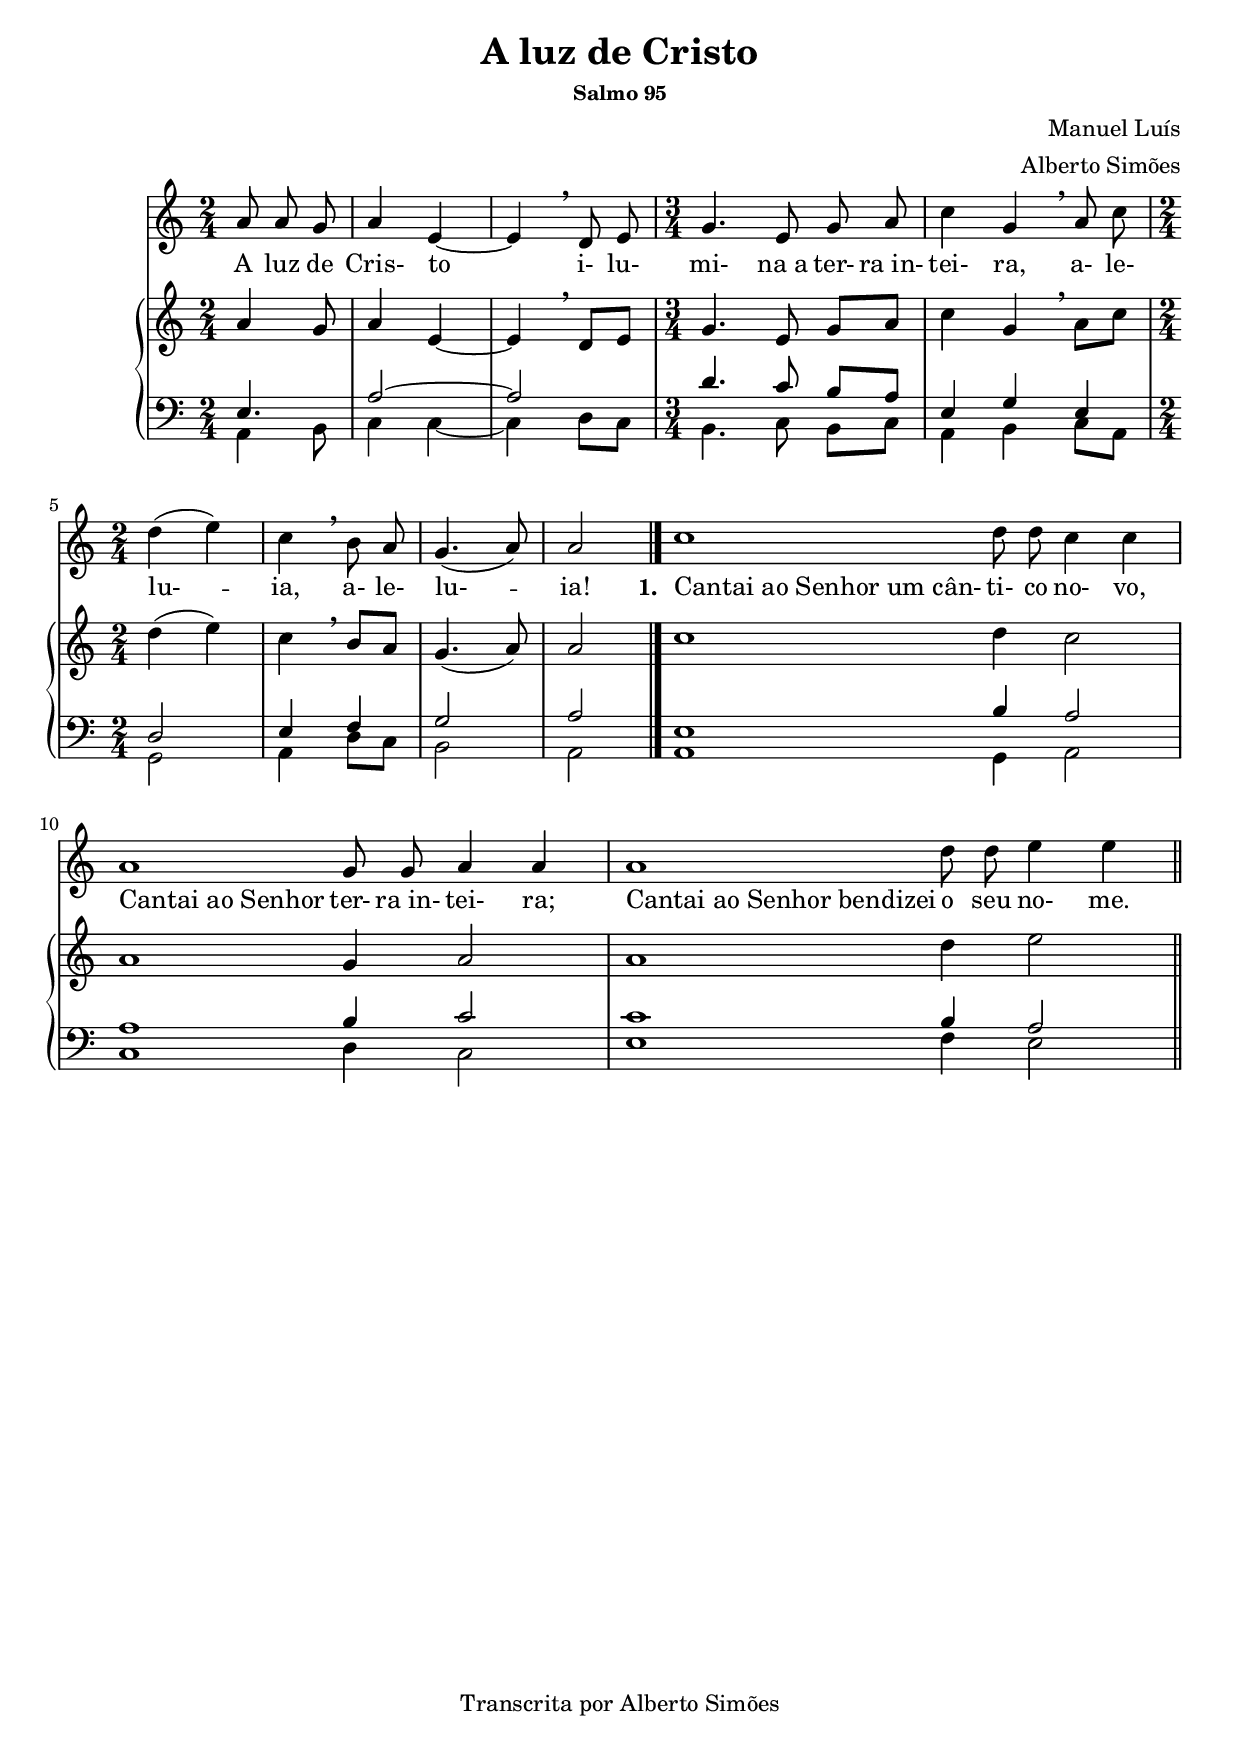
\version "2.14.0"

\header {
  title = "A luz de Cristo"
  subsubtitle = "Salmo 95"
  
  composer = "Manuel Luís"
  arranger = "Alberto Simões"
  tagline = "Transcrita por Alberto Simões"

  ocasioes = "ofertorio"
  seccao   = "ofertorio"
}


melody = \relative c'' {
  \time 2/4
  \key a \minor

  \autoBeamOff
  \partial 8*3 a8 a g | a4 e ~ |e \breathe d8 e |
  \time 3/4 g4. e8 g a | c4 g \breathe a8 c |
  \time 2/4 d4( e) | c\breathe b8 a | g4. ( a8 ) | a2 \bar "|."
  \set Score.measureLength = #(ly:make-moment 7 4)
  c1 d8 d c4 c |
  \set Score.measureLength = #(ly:make-moment 7 4)
  a1 g8 g a4 a |
  \set Score.measureLength = #(ly:make-moment 7 4)
  a1 d8 d e4 e \bar "||"
}

text = {
  \lyricmode {
    A luz de Cris- to i- lu- mi- na_a ter- ra_in- tei- ra,
    a- le- lu- -- ia, a- le- lu- -- ia!
  }
  \set stanza = #"1. "
  \lyricmode {
    \once \override LyricText #'self-alignment-X = #LEFT
    "Cantai ao Senhor um cân-" ti- co no- vo,
    \once \override LyricText #'self-alignment-X = #LEFT
    "Cantai ao Senhor" ter- ra_in- tei- ra;
    \once \override LyricText #'self-alignment-X = #LEFT
    "Cantai ao Senhor bendizei" o seu no- me.
  }
}

upA = \relative c'' {
  \time 2/4
  \key a \minor

  \autoBeamOff
  \partial 8*3 a4 g8 | a4 e ~ |e \breathe d8[ e] |
  \time 3/4 g4. e8 g[ a] | c4 g \breathe a8[ c] |
  \time 2/4 d4( e) | c\breathe b8[ a] | g4. ( a8 ) | a2 \bar "|."
  \set Score.measureLength = #(ly:make-moment 7 4)
  c1 d4  c2 |
  \set Score.measureLength = #(ly:make-moment 7 4)
  a1 g4 a2 |
  \set Score.measureLength = #(ly:make-moment 7 4)
  a1 d4 e2 \bar "||"
}

lowA = \relative c {
  \time 2/4
  \key a \minor
  \clef bass
  \voiceOne

  e4. | a2 ~ | a2 | d4. c8 b[ a] | e4 g e | d2 | e4 f4 | g2 | a2

  e1 b'4 a2 |
  a1 b4 c2 |
  c1 b4 a2 |
}

lowB = \relative c {
  \time 2/4
  \key a \minor
  \clef bass
  \voiceTwo
  a4 b8 | c4 c4 ~ | c4 d8[ c] | b4. c8 b[ c] | a4 b c8[ a] |
  g2 | a4 d8[ c] | b2 | a \bar "|."

  a1 g4 a2 |
  c1 d4 c2 |
  e1 f4 e2 
}

\score {
  <<
    \new Voice = "mel" \melody
    \new Lyrics \lyricsto mel \text
    \new PianoStaff <<
      \new Staff = "upper" <<
        \new Voice \upA
      >>
      \new Staff = "lower" <<
        \new Voice \lowA
        \new Voice \lowB
      >>
    >>
  >>
  \layout {
    \context {
      \Staff \RemoveEmptyStaves 
      \override VerticalAxisGroup #'remove-first = ##t
    }
  }
  \midi {
    \context {
      \Score
      tempoWholesPerMinute = #(ly:make-moment 90 4)
    }
  }
}


